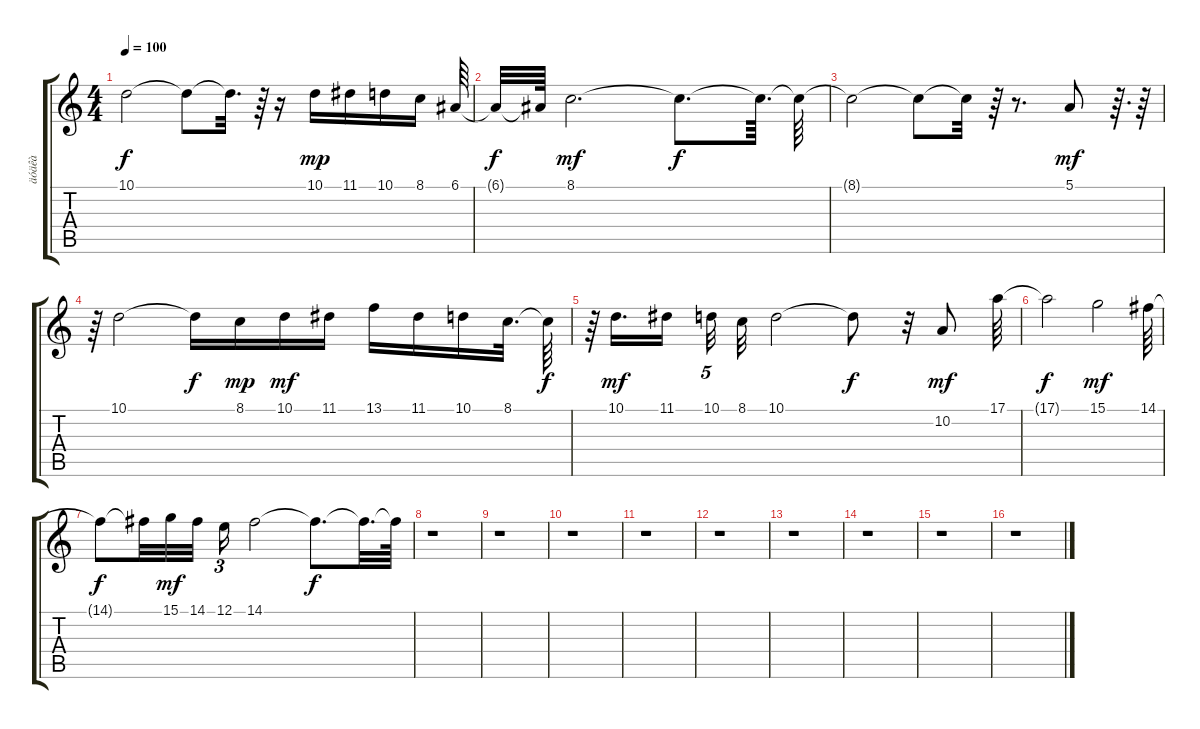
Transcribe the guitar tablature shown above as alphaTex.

\track ("äóäêà" "äóäêà") {instrument mutedtrumpet}
\staff {score tabs}
\tuning (E4 B3 G3 D3 A2 E2) {hide}
\ts (4 4)
\tempo 100
\clef g2
\ks c
10.1{t}.2{dy f} 10.1{t}.8 10.1{t}.32{d} r.64 r.16 10.1.16{dy mp} 11.1.16 10.1.16 8.1.16 6.1.64 |
6.1{t}.32{dy f} 6.1{t}.64 8.1.2{d dy mf} 8.1{t}.8{d dy f} 8.1{t}.64{d} 8.1{t}.64 |
8.1{t}.2 8.1{t}.8 8.1{t}.32 r.64 r.8{d} 5.1.8{dy mf} r.64{d} r.64 |
r.64 10.1.2 10.1{t}.16{dy f} 8.1.16{dy mp} 10.1.16{dy mf} 11.1.16 13.1.16 11.1.16 10.1.16 8.1.32{d} 8.1{t}.64{dy f} |
r.64 10.1.16{d dy mf} 11.1.16{beam splitsecondary} 10.1.32{tu (5 4)} 8.1.32 10.1.2 10.1{t}.8{dy f} r.32 10.2.8{dy mf} 17.1.64 |
17.1{t}.2{dy f} 15.1.2{dy mf} 14.1.64 |
14.1{t}.8{dy f} 14.1{t}.32 15.1.32{dy mf} 14.1.32{beam splitsecondary} 12.1.16{tu (3 2)} 14.1.2 14.1{t}.8{d dy f} 14.1{t}.32{d} 14.1{t}.64 |
r.1 |
r.1 |
r.1 |
r.1 |
r.1 |
r.1 |
r.1 |
r.1 |
r.1
